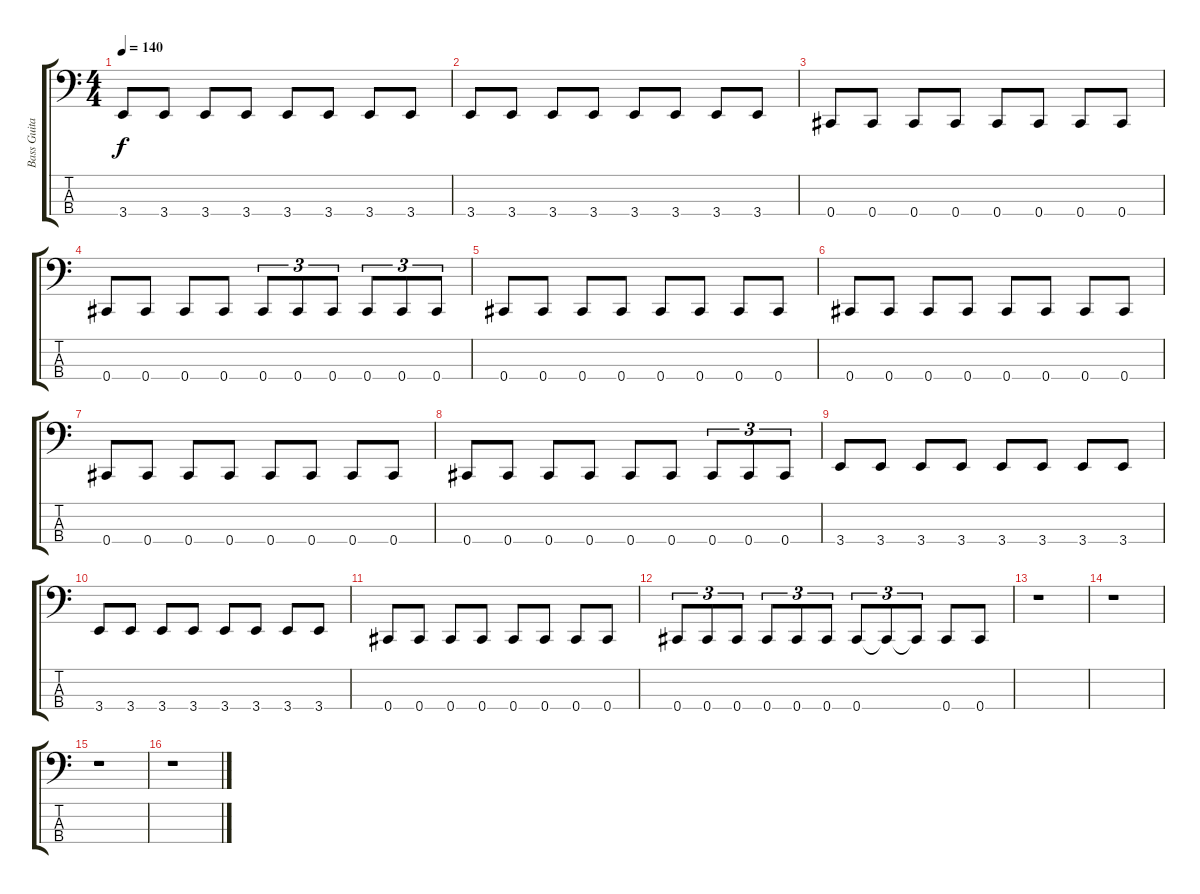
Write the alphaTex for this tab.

\track ("Bass Guitar" "Bass Guita") {instrument electricbassfinger}
\staff {score tabs}
\tuning (E2 B1 Gb1 Db1) {hide}
\ts (4 4)
\tempo 140
\clef f4
\ks c
3.4.8{dy f} 3.4.8 3.4.8 3.4.8 3.4.8 3.4.8 3.4.8 3.4.8 |
3.4.8 3.4.8 3.4.8 3.4.8 3.4.8 3.4.8 3.4.8 3.4.8 |
0.4.8 0.4.8 0.4.8 0.4.8 0.4.8 0.4.8 0.4.8 0.4.8 |
0.4.8 0.4.8 0.4.8 0.4.8 0.4.8{tu (3 2)} 0.4.8{tu (3 2)} 0.4.8{tu (3 2)} 0.4.8{tu (3 2)} 0.4.8{tu (3 2)} 0.4.8{tu (3 2)} |
0.4.8 0.4.8 0.4.8 0.4.8 0.4.8 0.4.8 0.4.8 0.4.8 |
0.4.8 0.4.8 0.4.8 0.4.8 0.4.8 0.4.8 0.4.8 0.4.8 |
0.4.8 0.4.8 0.4.8 0.4.8 0.4.8 0.4.8 0.4.8 0.4.8 |
0.4.8 0.4.8 0.4.8 0.4.8 0.4.8 0.4.8 0.4.8{tu (3 2)} 0.4.8{tu (3 2)} 0.4.8{tu (3 2)} |
3.4.8 3.4.8 3.4.8 3.4.8 3.4.8 3.4.8 3.4.8 3.4.8 |
3.4.8 3.4.8 3.4.8 3.4.8 3.4.8 3.4.8 3.4.8 3.4.8 |
0.4.8 0.4.8 0.4.8 0.4.8 0.4.8 0.4.8 0.4.8 0.4.8 |
0.4.8{tu (3 2)} 0.4.8{tu (3 2)} 0.4.8{tu (3 2)} 0.4.8{tu (3 2)} 0.4.8{tu (3 2)} 0.4.8{tu (3 2)} 0.4.8{tu (3 2)} 0.4{t}.8{tu (3 2)} 0.4{t}.8{tu (3 2)} 0.4.8 0.4.8 |
r.1 |
r.1 |
r.1 |
r.1
